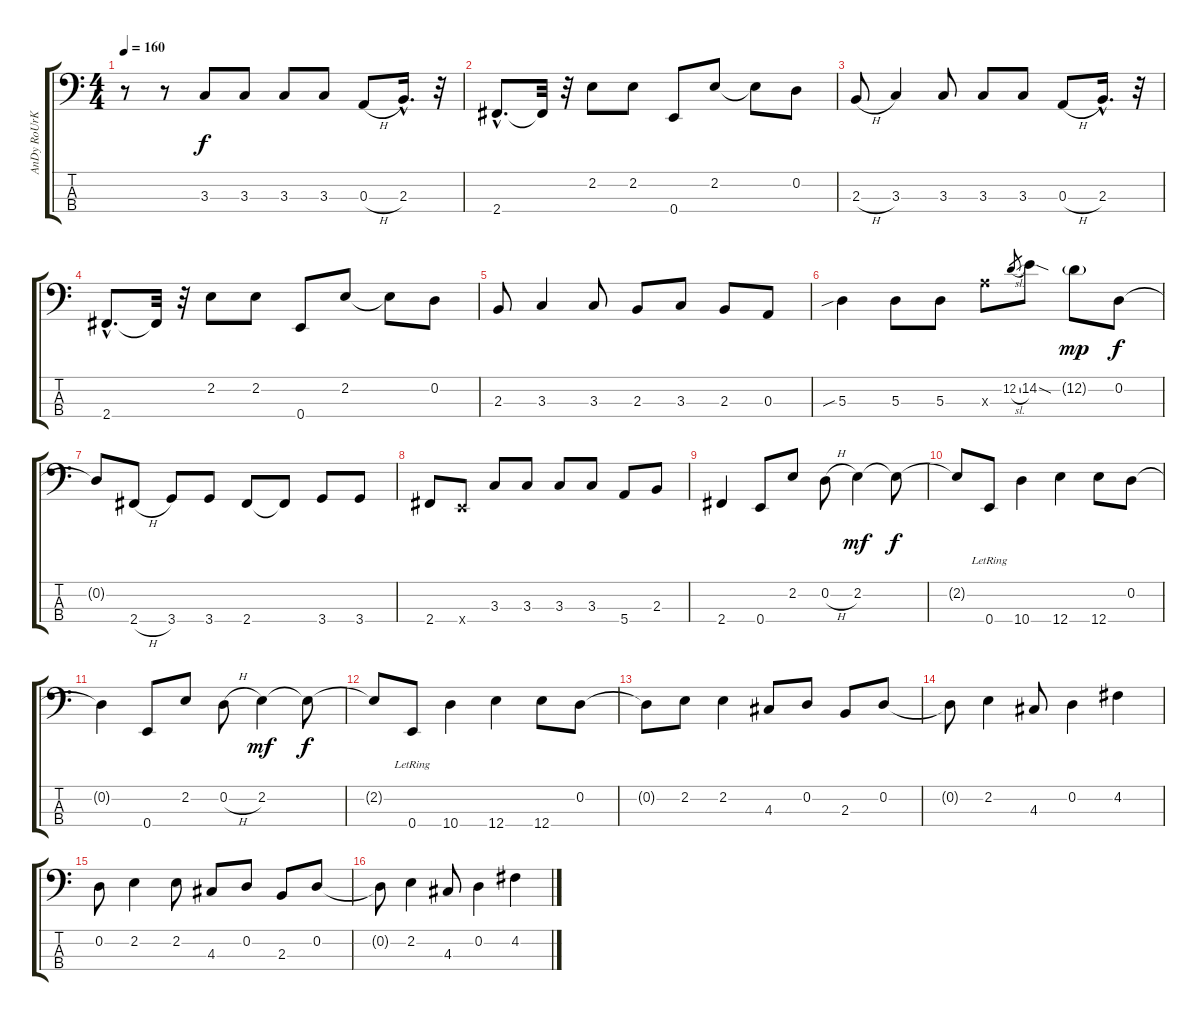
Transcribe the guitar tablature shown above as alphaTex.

\track ("AnDy RoUrKe" "AnDy RoUrK") {instrument electricbasspick}
\staff {score tabs}
\tuning (G3 D2 A1 E1) {hide}
\ts (4 4)
\tempo 160
\clef f4
\ks c
r.8{dy f instrument electricbasspick} r.8 3.3.8 3.3.8 3.3.8 3.3.8 0.3{h}.8 2.3{hac}.16{d} r.32 |
2.4{hac}.8{d} 2.4{t}.32 r.32 2.2.8 2.2.8 0.4.8 2.2.8 2.2{t}.8 0.2.8 |
2.3{h}.8 3.3.4 3.3.8 3.3.8 3.3.8 0.3{h}.8 2.3{hac}.16{d} r.32 |
2.4{hac}.8{d} 2.4{t}.32 r.32 2.2.8 2.2.8 0.4.8 2.2.8 2.2{t}.8 0.2.8 |
2.3.8 3.3.4 3.3.8 2.3.8 3.3.8 2.3.8 0.3.8 |
5.3{sib}.4 5.3.8 5.3.8 12.3{x}.8 12.2{sl}.8{gr} 14.2{sod}.8 12.2{g}.8{dy mp} 0.2.8{dy f} |
0.2{t}.8 2.4{h}.8 3.4.8 3.4.8 2.4.8 2.4{t}.8 3.4.8 3.4.8 |
2.4.8 0.4{x}.8 3.3.8 3.3.8 3.3.8 3.3.8 5.4.8 2.3.8 |
2.4.4 0.4.8 2.2.8 0.2{h}.8 2.2.4{dy mf} 2.2{t}.8{dy f} |
2.2{t}.8 0.4{lr}.8 10.4.4 12.4.4 12.4.8 0.2.8 |
0.2{t}.4 0.4.8 2.2.8 0.2{h}.8 2.2.4{dy mf} 2.2{t}.8{dy f} |
2.2{t}.8 0.4{lr}.8 10.4.4 12.4.4 12.4.8 0.2.8 |
0.2{t}.8 2.2.8 2.2.4 4.3.8 0.2.8 2.3.8 0.2.8 |
0.2{t}.8 2.2.4 4.3.8 0.2.4 4.2.4 |
0.2.8 2.2.4 2.2.8 4.3.8 0.2.8 2.3.8 0.2.8 |
0.2{t}.8 2.2.4 4.3.8 0.2.4 4.2.4
